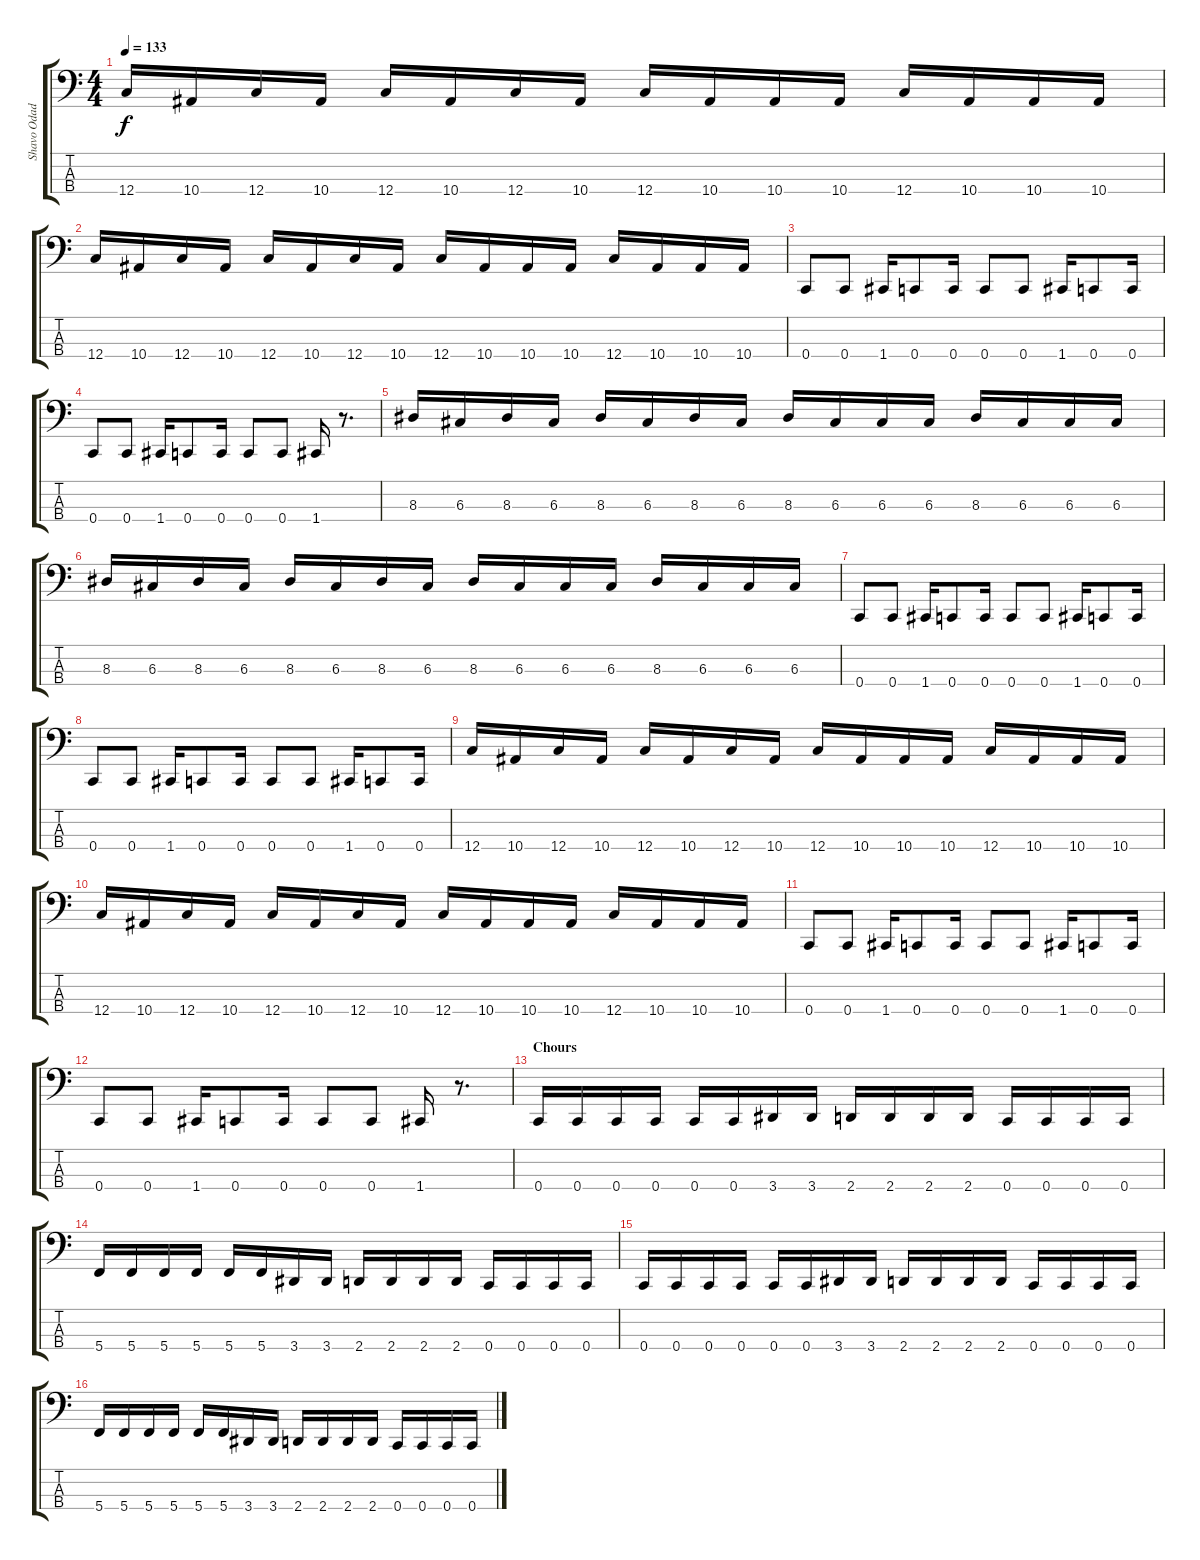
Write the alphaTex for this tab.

\track ("Shavo Odadjian" "Shavo Odad") {instrument electricbasspick}
\staff {score tabs}
\tuning (F2 C2 G1 C1) {hide}
\ts (4 4)
\tempo 133
\clef f4
\ks c
12.4.16{dy f} 10.4.16 12.4.16 10.4.16 12.4.16 10.4.16 12.4.16 10.4.16 12.4.16 10.4.16 10.4.16 10.4.16 12.4.16 10.4.16 10.4.16 10.4.16 |
12.4.16 10.4.16 12.4.16 10.4.16 12.4.16 10.4.16 12.4.16 10.4.16 12.4.16 10.4.16 10.4.16 10.4.16 12.4.16 10.4.16 10.4.16 10.4.16 |
0.4.8 0.4.8 1.4.16 0.4.8 0.4.16 0.4.8 0.4.8 1.4.16 0.4.8 0.4.16 |
0.4.8 0.4.8 1.4.16 0.4.8 0.4.16 0.4.8 0.4.8 1.4.16 r.8{d} |
8.3.16 6.3.16 8.3.16 6.3.16 8.3.16 6.3.16 8.3.16 6.3.16 8.3.16 6.3.16 6.3.16 6.3.16 8.3.16 6.3.16 6.3.16 6.3.16 |
8.3.16 6.3.16 8.3.16 6.3.16 8.3.16 6.3.16 8.3.16 6.3.16 8.3.16 6.3.16 6.3.16 6.3.16 8.3.16 6.3.16 6.3.16 6.3.16 |
0.4.8 0.4.8 1.4.16 0.4.8 0.4.16 0.4.8 0.4.8 1.4.16 0.4.8 0.4.16 |
0.4.8 0.4.8 1.4.16 0.4.8 0.4.16 0.4.8 0.4.8 1.4.16 0.4.8 0.4.16 |
12.4.16 10.4.16 12.4.16 10.4.16 12.4.16 10.4.16 12.4.16 10.4.16 12.4.16 10.4.16 10.4.16 10.4.16 12.4.16 10.4.16 10.4.16 10.4.16 |
12.4.16 10.4.16 12.4.16 10.4.16 12.4.16 10.4.16 12.4.16 10.4.16 12.4.16 10.4.16 10.4.16 10.4.16 12.4.16 10.4.16 10.4.16 10.4.16 |
0.4.8 0.4.8 1.4.16 0.4.8 0.4.16 0.4.8 0.4.8 1.4.16 0.4.8 0.4.16 |
0.4.8 0.4.8 1.4.16 0.4.8 0.4.16 0.4.8 0.4.8 1.4.16 r.8{d} |
\section ("" "Chours")
0.4.16 0.4.16 0.4.16 0.4.16 0.4.16 0.4.16 3.4.16 3.4.16 2.4.16 2.4.16 2.4.16 2.4.16 0.4.16 0.4.16 0.4.16 0.4.16 |
5.4.16 5.4.16 5.4.16 5.4.16 5.4.16 5.4.16 3.4.16 3.4.16 2.4.16 2.4.16 2.4.16 2.4.16 0.4.16 0.4.16 0.4.16 0.4.16 |
0.4.16 0.4.16 0.4.16 0.4.16 0.4.16 0.4.16 3.4.16 3.4.16 2.4.16 2.4.16 2.4.16 2.4.16 0.4.16 0.4.16 0.4.16 0.4.16 |
5.4.16 5.4.16 5.4.16 5.4.16 5.4.16 5.4.16 3.4.16 3.4.16 2.4.16 2.4.16 2.4.16 2.4.16 0.4.16 0.4.16 0.4.16 0.4.16
